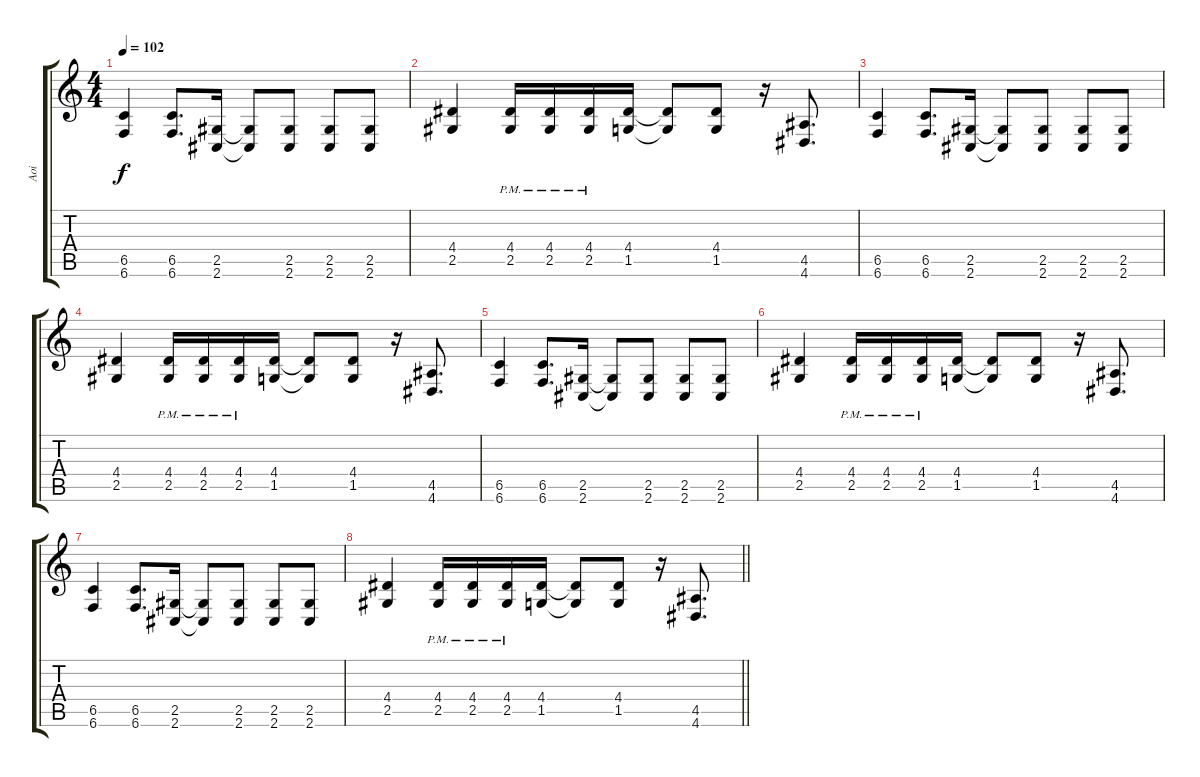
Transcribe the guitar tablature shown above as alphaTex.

\track ("Aoi" "Aoi") {instrument distortionguitar}
\staff {score tabs}
\tuning (Db4 Ab3 E3 B2 Gb2 B1) {hide}
\ts (4 4)
\tempo 102
\clef g2
\ks c
(6.5 6.6).4{dy f} (6.5 6.6).8{d} (2.5 2.6).16 (2.5{t} 2.6{t}).8 (2.5 2.6).8 (2.5 2.6).8 (2.5 2.6).8 |
(4.4 2.5).4 (4.4{pm} 2.5{pm}).16 (4.4{pm} 2.5{pm}).16 (4.4{pm} 2.5{pm}).16 (4.4 1.5).16 (4.4{t} 1.5{t}).8 (4.4 1.5).8 r.16 (4.5 4.6).8{d} |
(6.5 6.6).4 (6.5 6.6).8{d} (2.5 2.6).16 (2.5{t} 2.6{t}).8 (2.5 2.6).8 (2.5 2.6).8 (2.5 2.6).8 |
(4.4 2.5).4 (4.4{pm} 2.5{pm}).16 (4.4{pm} 2.5{pm}).16 (4.4{pm} 2.5{pm}).16 (4.4 1.5).16 (4.4{t} 1.5{t}).8 (4.4 1.5).8 r.16 (4.5 4.6).8{d} |
(6.5 6.6).4 (6.5 6.6).8{d} (2.5 2.6).16 (2.5{t} 2.6{t}).8 (2.5 2.6).8 (2.5 2.6).8 (2.5 2.6).8 |
(4.4 2.5).4 (4.4{pm} 2.5{pm}).16 (4.4{pm} 2.5{pm}).16 (4.4{pm} 2.5{pm}).16 (4.4 1.5).16 (4.4{t} 1.5{t}).8 (4.4 1.5).8 r.16 (4.5 4.6).8{d} |
(6.5 6.6).4 (6.5 6.6).8{d} (2.5 2.6).16 (2.5{t} 2.6{t}).8 (2.5 2.6).8 (2.5 2.6).8 (2.5 2.6).8 |
\barLineRight lightlight
(4.4 2.5).4 (4.4{pm} 2.5{pm}).16 (4.4{pm} 2.5{pm}).16 (4.4{pm} 2.5{pm}).16 (4.4 1.5).16 (4.4{t} 1.5{t}).8 (4.4 1.5).8 r.16 (4.5 4.6).8{d}
